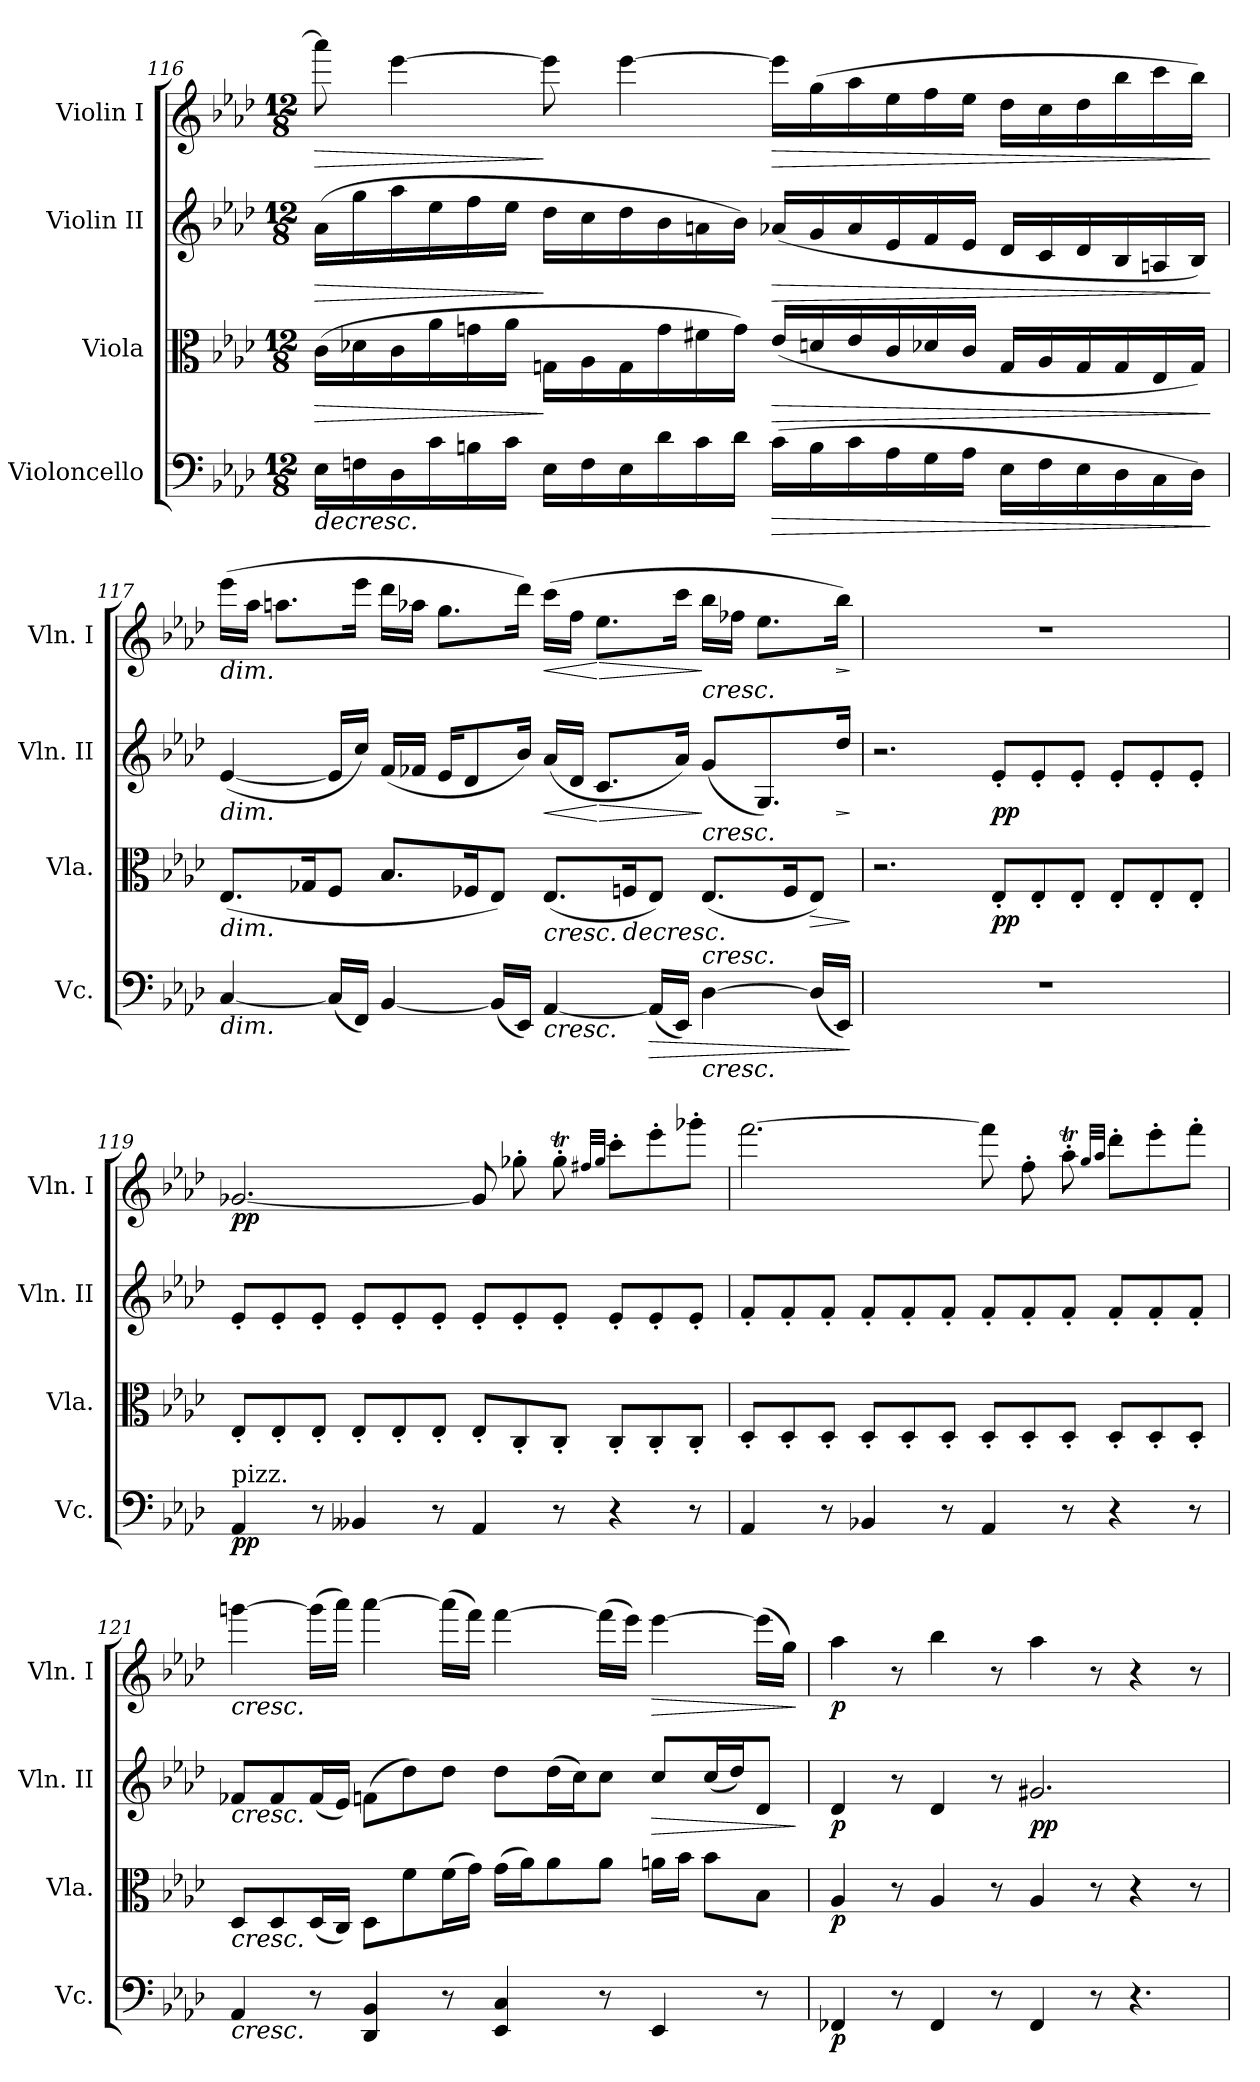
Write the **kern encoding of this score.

**kern	**dynam	**kern	**dynam	**kern	**dynam	**kern	**dynam
*part4	*part4	*part3	*part3	*part2	*part2	*part1	*part1
*staff4	*staff4	*staff3	*staff3	*staff2	*staff2	*staff1	*staff1
*I"Violoncello	*	*I"Viola	*	*I"Violin II	*	*I"Violin I	*
*I'Vc.	*	*I'Vla.	*	*I'Vln. II	*	*I'Vln. I	*
*clefF4	*	*clefC3	*	*clefG2	*	*clefG2	*
*k[b-e-a-d-]	*	*k[b-e-a-d-]	*	*k[b-e-a-d-]	*	*k[b-e-a-d-]	*
*A-:	*	*A-:	*	*A-:	*	*A-:	*
*M12/8	*	*M12/8	*	*M12/8	*	*M12/8	*
=116	=116	=116	=116	=116	=116	=116	=116
!	!LO:HP:b	!	!LO:HP:b	!	!LO:HP:b	!	!LO:HP:b
16E-\LL	>	(>16c\LL	>	(>16a-\LL	>	8aaa-\]	>
16Fn\	.	16d-X\	.	16gg\	.	.	.
16D-\	.	16c\	.	16aa-\	.	[4eee-\	.
16c\	.	16a-\	.	16ee-\	.	.	.
16Bn\	.	16gn\	.	16ff\	.	.	.
16c\JJ	.	16a-\JJ	.	16ee-\JJ	.	.	.
16E-\LL	.	16Gn\LL	]	16dd-\LL	]	8eee-\]	]
16F\	.	16A-\	.	16cc\	.	.	.
16E-\	.	16G\	.	16dd-\	.	[4eee-\	.
16d-\	.	16g\	.	16b-\	.	.	.
16c\	.	16f#X\	.	16an\	.	.	.
16d-\JJ	.	16g\JJ)	.	16b-\JJ)	.	.	.
!	!LO:HP:b	!	!LO:HP:b	!	!LO:HP:b	!	!LO:HP:b
(>16c\LL	>	(<16e-/LL	>	(<16a-X/LL	>	16eee-\LL]	>
16B\	.	16dn/	.	16g/	.	(>16gg\	.
16c\	.	16e-/	.	16a-/	.	16aa-\	.
16A-\	.	16c/	.	16e-/	.	16ee-\	.
16G\	.	16d-X/	.	16f/	.	16ff\	.
16A-\JJ	.	16c/JJ	.	16e-/JJ	.	16ee-\JJ	.
16E-\LL	.	16G/LL	.	16d-/LL	.	16dd-\LL	.
16F\	.	16A-/	.	16c/	.	16cc\	.
16E-\	.	16G/	.	16d-/	.	16dd-\	.
16D-\	.	16G/	.	16B-/	.	16bb-\	.
16C\	.	16E-/	.	16An/	.	16ccc\	.
16D-\JJ)	.	16G/JJ)	.	16B-/JJ)	.	16bb-\JJ)	.
.	]	.	]	.	]	.	]
=117	=117	=117	=117	=117	=117	=117	=117
!	!	!	!	!	!	!LO:TX:b:i:t=dim.	!
!	!	!	!	!LO:TX:b:i:t=dim.	!	!	!
!	!	!LO:TX:b:i:t=dim.	!	!	!	!	!
!LO:TX:b:i:t=dim.	!	!	!	!	!	!	!
[4C/	.	(<8.E-/L	.	(<[4e-/	.	(>16eee-\LL	.
.	.	.	.	.	.	16aa-\JJ	.
.	.	.	.	.	.	8.aan\L	.
.	.	16G-X/K	.	.	.	.	.
(<16C/LL]	.	8F/J	.	16e-/LL]	.	.	.
16FF/JJ)	.	.	.	16cc/JJ)	.	16eee-\Jk	.
[4BB-/	.	8.B-/L	.	(<16f/LL	.	16ddd-\LL	.
.	.	.	.	16f-X/JJ	.	16aa-X\JJ	.
.	.	.	.	16e-/KL	.	8.gg\L	.
.	.	16F-X/K	.	8d-/	.	.	.
(<16BB-/LL]	.	8E-/J)	.	.	.	.	.
16EE-/JJ)	.	.	.	16b-/Jk)	.	16ddd-\Jk)	.
!	!LO:HP:n=1:b	!	!LO:HP:b	!	!LO:HP:b	!	!LO:HP:b
[4AA-/	] <	(<8.E-/L	<	(<16a-/LL	<	(>16ccc\LL	<
.	.	.	.	16d-/JJ	.	16ff\JJ	.
!	!	!	!	!	!LO:HP:n=1:b	!	!LO:HP:n=1:b
.	.	.	.	8.c/L	[ >	8.ee-\L	[ >
!	!	!	!LO:HP:b	!	!	!	!
.	.	16Fn/K	>	.	.	.	.
!	!LO:HP:b	!	!	!	!	!	!
(<16AA-/LL]	>	8E-/J)	.	.	.	.	.
16EE-/JJ)	.	.	.	16a-/Jk)	.	16ccc\Jk	.
!	!	!	!	!	!	!LO:TX:b:i:t=cresc.	!
!	!	!	!	!LO:TX:b:i:t=cresc.	!	!	!
!	!	!LO:TX:b:i:t=cresc.	!	!	!	!	!
!LO:TX:b:i:t=cresc.	!	!	!	!	!	!	!
[4D-\	[	(<8.E-/L	[	(<8g/L	]	16bb-\LL	]
.	.	.	.	.	.	16ff-X\JJ	.
.	.	.	.	8.G/)	.	8.ee-\L	.
.	.	16F/K	.	.	.	.	.
!	!	!	!LO:HP:b	!	!	!	!
(<16D-/LL]	.	8E-/J)	>	.	.	.	.
!	!	!	!	!	!LO:HP:b	!	!LO:HP:b
16EE-/JJ)	.	.	.	16dd-/Jk	>	16bb-\Jk)	>
.	]	.	]	.	]	.	]
=118	=118	=118	=118	=118	=118	=118	=118
1.r	.	2.r	.	2.r	.	1.r	.
!	!	!	!LO:DY:b	!	!LO:DY:b	!	!
.	.	8E-'/L	pp	8e-'/L	pp	.	.
.	.	8E-'/	.	8e-'/	.	.	.
.	.	8E-'/J	.	8e-'/J	.	.	.
.	.	8E-'/L	.	8e-'/L	.	.	.
.	.	8E-'/	.	8e-'/	.	.	.
.	.	8E-'/J	.	8e-'/J	.	.	.
=119	=119	=119	=119	=119	=119	=119	=119
!LO:TX:a:t=pizz.	!	!	!	!	!	!	!
!	!LO:DY:b	!	!	!	!	!	!LO:DY:b
4AA-/	pp	8E-'/L	.	8e-'/L	.	[2.g-X/	pp
.	.	8E-'/	.	8e-'/	.	.	.
8r	.	8E-'/J	.	8e-'/J	.	.	.
4BB--X/	.	8E-'/L	.	8e-'/L	.	.	.
.	.	8E-'/	.	8e-'/	.	.	.
8r	.	8E-'/J	.	8e-'/J	.	.	.
4AA-/	.	8E-'/L	.	8e-'/L	.	8g-/]	.
.	.	8C'/	.	8e-'/	.	8gg-X'\	.
8r	.	8C'/J	.	8e-'/J	.	8gg-T'\	.
.	.	.	.	.	.	32qff#X/LLL	.
.	.	.	.	.	.	32qgg-/JJJ	.
4r	.	8C'/L	.	8e-'/L	.	8ccc'\L	.
.	.	8C'/	.	8e-'/	.	8eee-'\	.
8r	.	8C'/J	.	8e-'/J	.	8ggg-X'\J	.
=120	=120	=120	=120	=120	=120	=120	=120
4AA-/	.	8D-'/L	.	8f'/L	.	[2.fff\	.
.	.	8D-'/	.	8f'/	.	.	.
8r	.	8D-'/J	.	8f'/J	.	.	.
4BB-X/	.	8D-'/L	.	8f'/L	.	.	.
.	.	8D-'/	.	8f'/	.	.	.
8r	.	8D-'/J	.	8f'/J	.	.	.
4AA-/	.	8D-'/L	.	8f'/L	.	8fff\]	.
.	.	8D-'/	.	8f'/	.	8ff'\	.
8r	.	8D-'/J	.	8f'/J	.	8aa-T'\	.
.	.	.	.	.	.	32qgg/LLL	.
.	.	.	.	.	.	32qaa-/JJJ	.
4r	.	8D-'/L	.	8f'/L	.	8ddd-'\L	.
.	.	8D-'/	.	8f'/	.	8eee-'\	.
8r	.	8D-'/J	.	8f'/J	.	8fff'\J	.
=121	=121	=121	=121	=121	=121	=121	=121
!	!	!	!	!	!	!LO:TX:b:i:t=cresc.	!
!	!	!	!	!LO:TX:b:i:t=cresc.	!	!	!
!	!	!LO:TX:b:i:t=cresc.	!	!	!	!	!
!LO:TX:b:i:t=cresc.	!	!	!	!	!	!	!
4AA-/	.	8D-/L	.	8f-X/L	.	[4gggn\	.
.	.	8D-/	.	8f-/	.	.	.
8r	.	(<16D-/L	.	(<16f-/L	.	(>16ggg\LL]	.
.	.	16C/JJ)	.	16e-/JJ)	.	16aaa-\JJ)	.
4DD-/ 4BB-/	.	8D-\L	.	(>8fn\L	.	[4aaa-\	.
.	.	8f\	.	8dd-\)	.	.	.
8r	.	(>16f\L	.	8dd-\J	.	(>16aaa-\LL]	.
.	.	16g\JJ)	.	.	.	16fff\JJ)	.
4EE-/ 4C/	.	(>16g\LL	.	8dd-\L	.	[4fff\	.
.	.	16a-\J)	.	.	.	.	.
.	.	8a-\	.	(>16dd-\L	.	.	.
.	.	.	.	16cc\J)	.	.	.
8r	.	8a-\J	.	8cc\J	.	(>16fff\LL]	.
.	.	.	.	.	.	16eee-\JJ)	.
!	!	!	!	!	!LO:HP:b	!	!LO:HP:b
4EE-/	.	16an\LL	.	8cc/L	>	[4eee-\	>
.	.	16b-\JJ	.	.	.	.	.
.	.	8b-\L	.	(<16cc/L	.	.	.
.	.	.	.	16dd-/J)	.	.	.
8r	.	8B-\J	.	8d-/J	.	(>16eee-\LL]	.
.	.	.	.	.	.	16gg\JJ)	.
.	.	.	]	.	]	.	]
=122	=122	=122	=122	=122	=122	=122	=122
!	!LO:DY:b	!	!LO:DY:b	!	!LO:DY:b	!	!LO:DY:b
4FF-X/	p	4A-/	p	4d-/	p	4aa-\	p
8r	.	8r	.	8r	.	8r	.
4FF-/	.	4A-/	.	4d-/	.	4bb-\	.
8r	.	8r	.	8r	.	8r	.
!	!	!	!	!	!LO:DY:b	!	!
4FF-/	.	4A-/	.	2.g#X/	pp	4aa-\	.
8r	.	8r	.	.	.	8r	.
4.r	.	4r	.	.	.	4r	.
.	.	8r	.	.	.	8r	.
=	=	=	=	=	=	=	=
*-	*-	*-	*-	*-	*-	*-	*-
